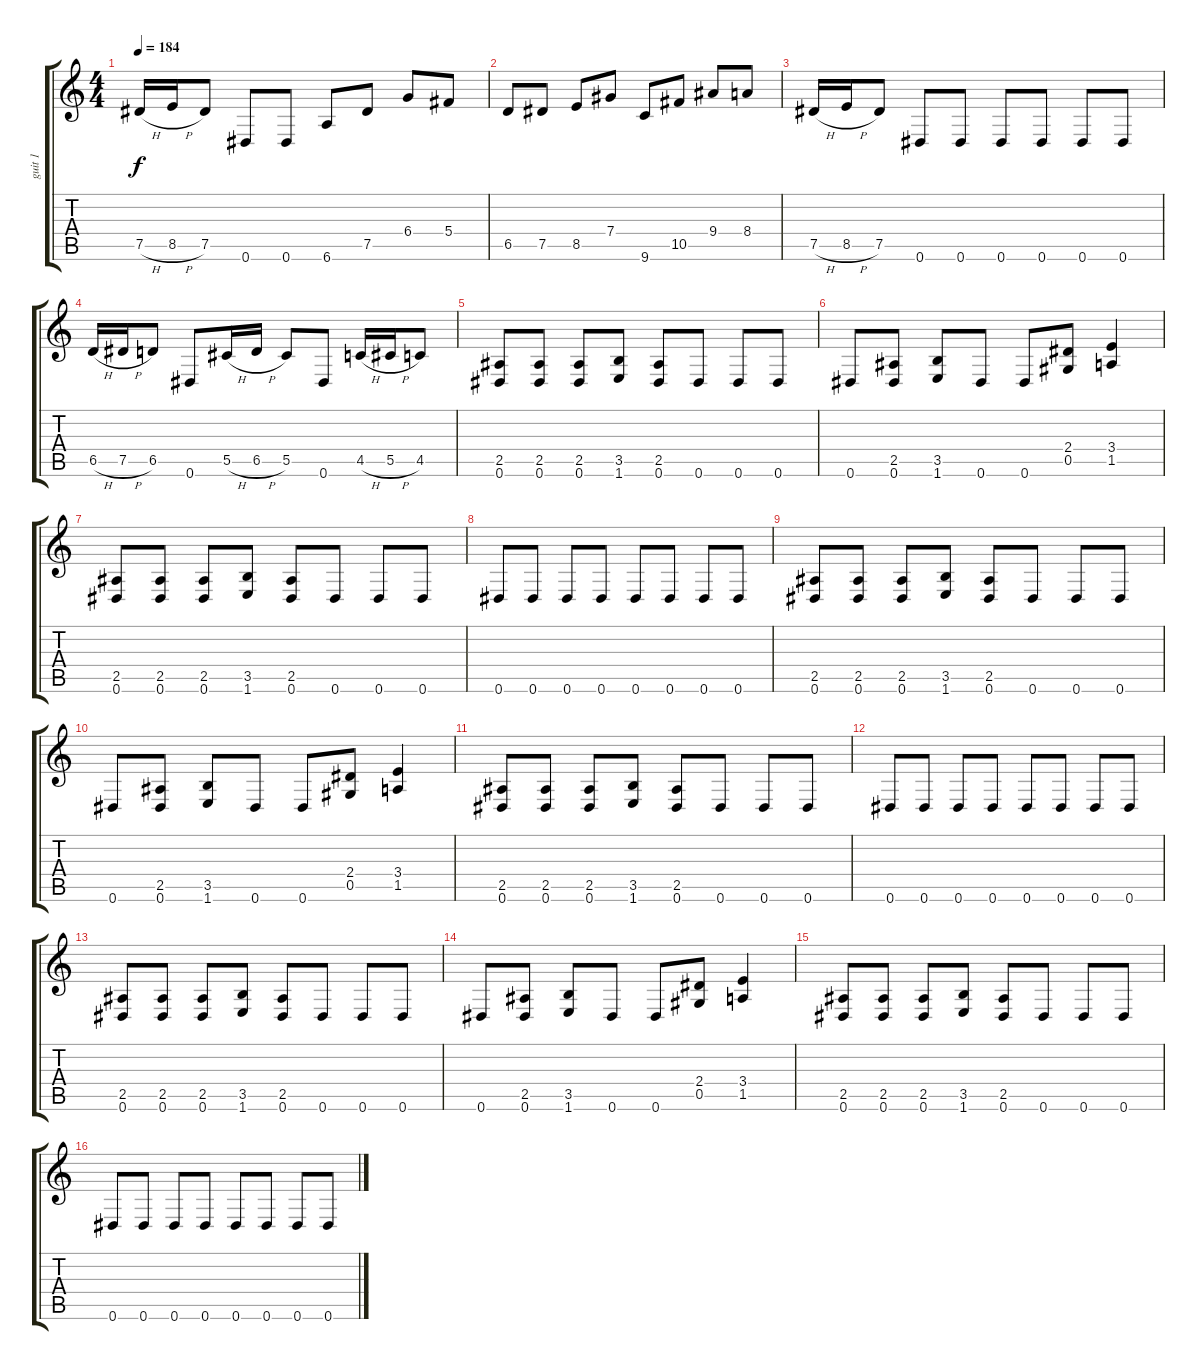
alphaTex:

\track ("guit 1" "guit 1") {instrument distortionguitar}
\staff {score tabs}
\tuning (Eb4 Bb3 Gb3 Db3 Ab2 Eb2) {hide}
\ts (4 4)
\tempo 184
\clef g2
\ks c
7.5{h}.16{dy f} 8.5{h}.16 7.5.8 0.6.8 0.6.8 6.6.8 7.5.8 6.4.8 5.4.8 |
6.5.8 7.5.8 8.5.8 7.4.8 9.6.8 10.5.8 9.4.8 8.4.8 |
7.5{h}.16 8.5{h}.16 7.5.8 0.6.8 0.6.8 0.6.8 0.6.8 0.6.8 0.6.8 |
6.5{h}.16 7.5{h}.16 6.5.8 0.6.8 5.5{h}.16 6.5{h}.16 5.5.8 0.6.8 4.5{h}.16 5.5{h}.16 4.5.8 |
(2.5 0.6).8 (2.5 0.6).8 (2.5 0.6).8 (3.5 1.6).8 (2.5 0.6).8 0.6.8 0.6.8 0.6.8 |
0.6.8 (2.5 0.6).8 (3.5 1.6).8 0.6.8 0.6.8 (2.4 0.5).8 (3.4 1.5).4 |
(2.5 0.6).8 (2.5 0.6).8 (2.5 0.6).8 (3.5 1.6).8 (2.5 0.6).8 0.6.8 0.6.8 0.6.8 |
0.6.8 0.6.8 0.6.8 0.6.8 0.6.8 0.6.8 0.6.8 0.6.8 |
(2.5 0.6).8 (2.5 0.6).8 (2.5 0.6).8 (3.5 1.6).8 (2.5 0.6).8 0.6.8 0.6.8 0.6.8 |
0.6.8 (2.5 0.6).8 (3.5 1.6).8 0.6.8 0.6.8 (2.4 0.5).8 (3.4 1.5).4 |
(2.5 0.6).8 (2.5 0.6).8 (2.5 0.6).8 (3.5 1.6).8 (2.5 0.6).8 0.6.8 0.6.8 0.6.8 |
0.6.8 0.6.8 0.6.8 0.6.8 0.6.8 0.6.8 0.6.8 0.6.8 |
(2.5 0.6).8 (2.5 0.6).8 (2.5 0.6).8 (3.5 1.6).8 (2.5 0.6).8 0.6.8 0.6.8 0.6.8 |
0.6.8 (2.5 0.6).8 (3.5 1.6).8 0.6.8 0.6.8 (2.4 0.5).8 (3.4 1.5).4 |
(2.5 0.6).8 (2.5 0.6).8 (2.5 0.6).8 (3.5 1.6).8 (2.5 0.6).8 0.6.8 0.6.8 0.6.8 |
0.6.8 0.6.8 0.6.8 0.6.8 0.6.8 0.6.8 0.6.8 0.6.8
